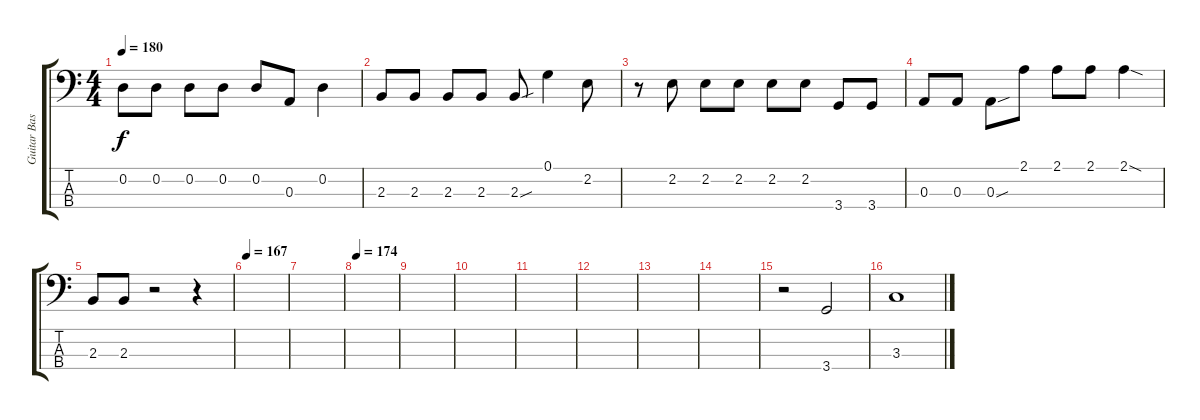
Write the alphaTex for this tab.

\track ("Guitar Bass : Akiyama Mio" "Guitar Bas") {instrument electricbassfinger}
\staff {score tabs}
\tuning (G2 D2 A1 E1) {hide}
\ts (4 4)
\tempo 180
\clef f4
\ks c
0.2.8{dy f} 0.2.8 0.2.8 0.2.8 0.2.8 0.3.8 0.2.4 |
2.3.8 2.3.8 2.3.8 2.3.8 2.3{sou}.8 0.1.4 2.2.8 |
r.8 2.2.8 2.2.8 2.2.8 2.2.8 2.2.8 3.4.8 3.4.8 |
0.3.8 0.3.8 0.3{sou}.8 2.1.8 2.1.8 2.1.8 2.1{sod}.4 |
2.3.8 2.3.8 r.2 r.4 |
\tempo 167
|
|
\tempo 174
|
|
|
|
|
|
|
r.2 3.4.2 |
3.3.1
